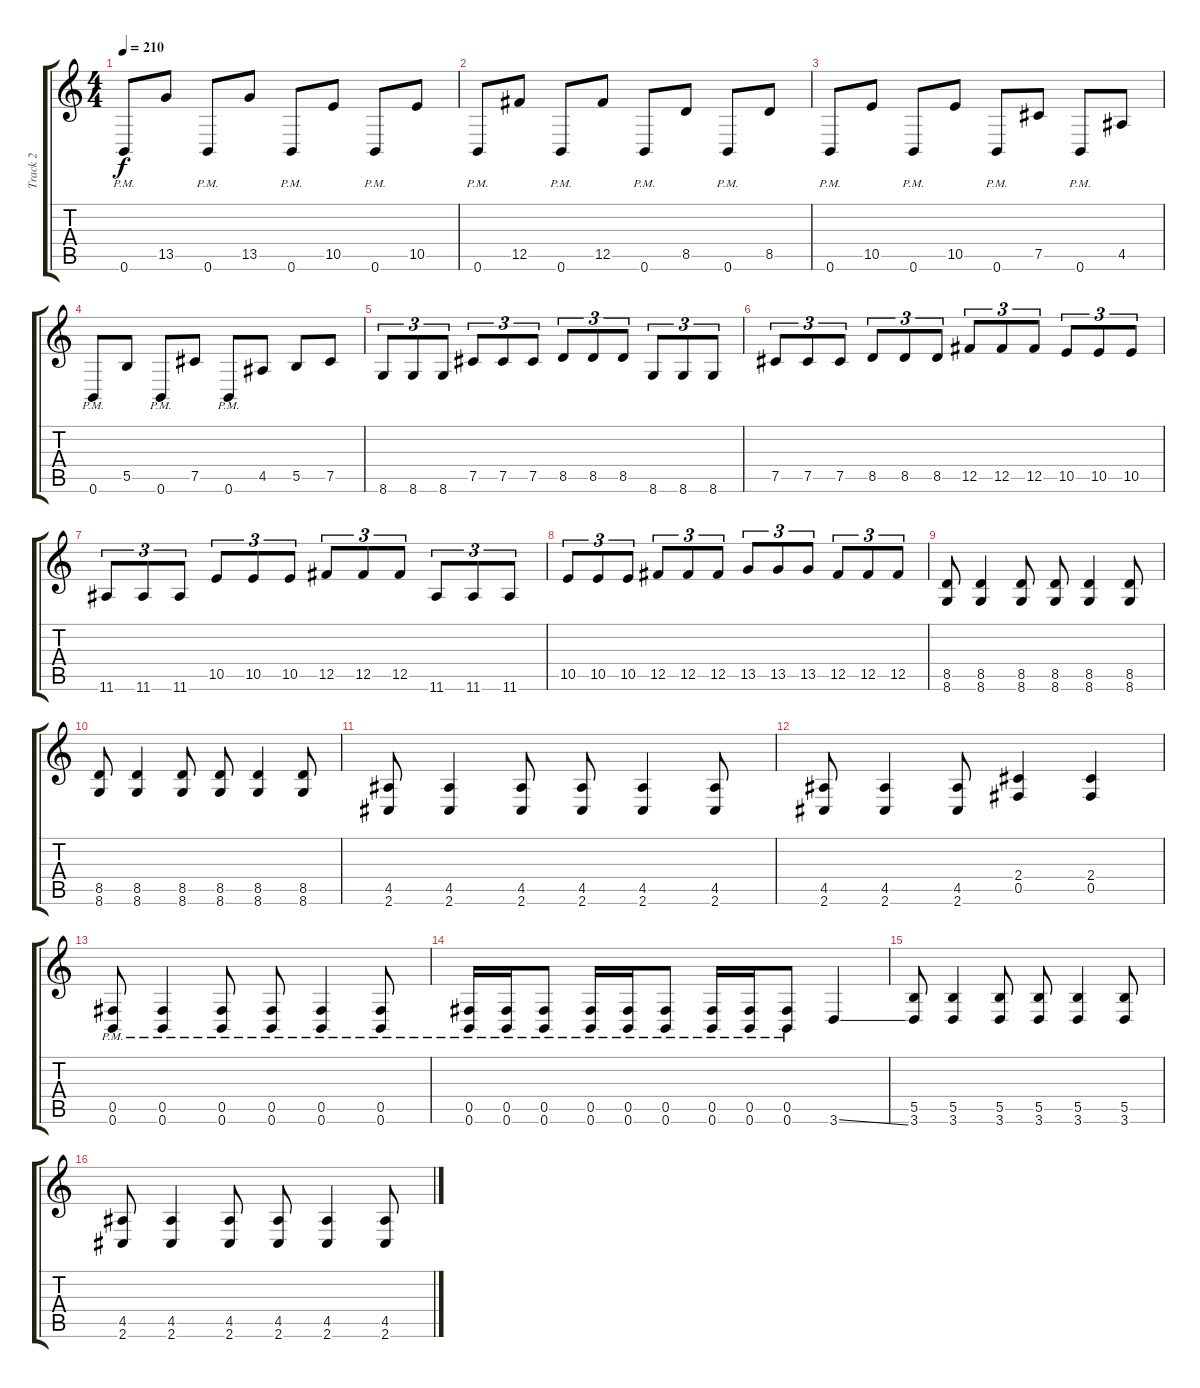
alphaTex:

\track ("Track 2" "Track 2") {instrument distortionguitar}
\staff {score tabs}
\tuning (Db4 Ab3 E3 B2 Gb2 B1) {hide}
\ts (4 4)
\tempo 210
\clef g2
\ks c
0.6{pm}.8{dy f} 13.5.8 0.6{pm}.8 13.5.8 0.6{pm}.8 10.5.8 0.6{pm}.8 10.5.8 |
0.6{pm}.8 12.5.8 0.6{pm}.8 12.5.8 0.6{pm}.8 8.5.8 0.6{pm}.8 8.5.8 |
0.6{pm}.8 10.5.8 0.6{pm}.8 10.5.8 0.6{pm}.8 7.5.8 0.6{pm}.8 4.5.8 |
0.6{pm}.8 5.5.8 0.6{pm}.8 7.5.8 0.6{pm}.8 4.5.8 5.5.8 7.5.8 |
8.6.8{tu (3 2)} 8.6.8{tu (3 2)} 8.6.8{tu (3 2)} 7.5.8{tu (3 2)} 7.5.8{tu (3 2)} 7.5.8{tu (3 2)} 8.5.8{tu (3 2)} 8.5.8{tu (3 2)} 8.5.8{tu (3 2)} 8.6.8{tu (3 2)} 8.6.8{tu (3 2)} 8.6.8{tu (3 2)} |
7.5.8{tu (3 2)} 7.5.8{tu (3 2)} 7.5.8{tu (3 2)} 8.5.8{tu (3 2)} 8.5.8{tu (3 2)} 8.5.8{tu (3 2)} 12.5.8{tu (3 2)} 12.5.8{tu (3 2)} 12.5.8{tu (3 2)} 10.5.8{tu (3 2)} 10.5.8{tu (3 2)} 10.5.8{tu (3 2)} |
11.6.8{tu (3 2)} 11.6.8{tu (3 2)} 11.6.8{tu (3 2)} 10.5.8{tu (3 2)} 10.5.8{tu (3 2)} 10.5.8{tu (3 2)} 12.5.8{tu (3 2)} 12.5.8{tu (3 2)} 12.5.8{tu (3 2)} 11.6.8{tu (3 2)} 11.6.8{tu (3 2)} 11.6.8{tu (3 2)} |
10.5.8{tu (3 2)} 10.5.8{tu (3 2)} 10.5.8{tu (3 2)} 12.5.8{tu (3 2)} 12.5.8{tu (3 2)} 12.5.8{tu (3 2)} 13.5.8{tu (3 2)} 13.5.8{tu (3 2)} 13.5.8{tu (3 2)} 12.5.8{tu (3 2)} 12.5.8{tu (3 2)} 12.5.8{tu (3 2)} |
(8.5 8.6).8 (8.5 8.6).4 (8.5 8.6).8 (8.5 8.6).8 (8.5 8.6).4 (8.5 8.6).8 |
(8.5 8.6).8 (8.5 8.6).4 (8.5 8.6).8 (8.5 8.6).8 (8.5 8.6).4 (8.5 8.6).8 |
(4.5 2.6).8 (4.5 2.6).4 (4.5 2.6).8 (4.5 2.6).8 (4.5 2.6).4 (4.5 2.6).8 |
(4.5 2.6).8 (4.5 2.6).4 (4.5 2.6).8 (2.4 0.5).4 (2.4 0.5).4 |
(0.5{pm} 0.6{pm}).8 (0.5{pm} 0.6{pm}).4 (0.5{pm} 0.6{pm}).8 (0.5{pm} 0.6{pm}).8 (0.5{pm} 0.6{pm}).4 (0.5{pm} 0.6{pm}).8 |
(0.5{pm} 0.6{pm}).16 (0.5{pm} 0.6{pm}).16 (0.5{pm} 0.6{pm}).8 (0.5{pm} 0.6{pm}).16 (0.5{pm} 0.6{pm}).16 (0.5{pm} 0.6{pm}).8 (0.5{pm} 0.6{pm}).16 (0.5{pm} 0.6{pm}).16 (0.5{pm} 0.6{pm}).8 3.6{ss}.4 |
(5.5 3.6).8 (5.5 3.6).4 (5.5 3.6).8 (5.5 3.6).8 (5.5 3.6).4 (5.5 3.6).8 |
(4.5 2.6).8 (4.5 2.6).4 (4.5 2.6).8 (4.5 2.6).8 (4.5 2.6).4 (4.5 2.6).8
